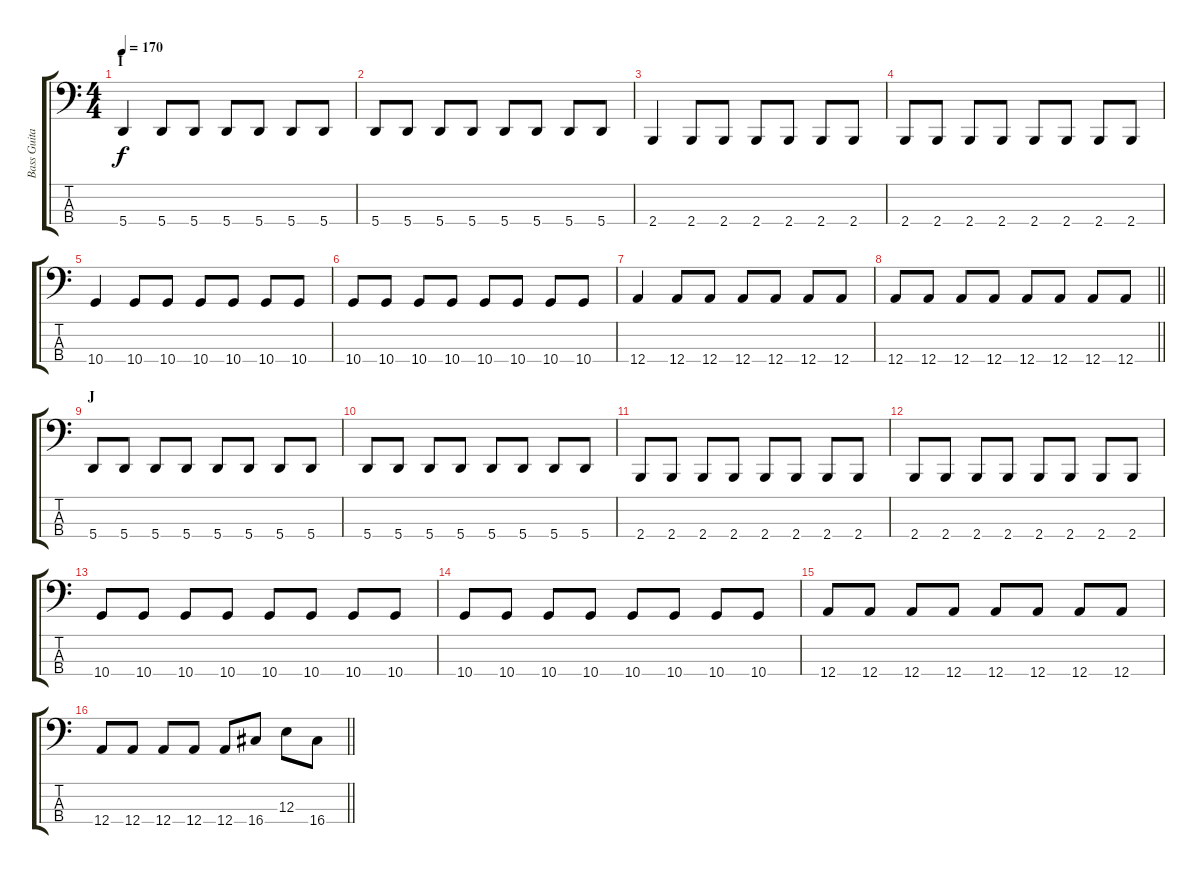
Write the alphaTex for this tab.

\track ("Bass Guitar" "Bass Guita") {instrument electricbasspick}
\staff {score tabs}
\tuning (D2 A1 E1 A0) {hide}
\ts (4 4)
\section ("" "I")
\tempo 170
\clef f4
\ks c
5.4.4{dy f} 5.4.8 5.4.8 5.4.8 5.4.8 5.4.8 5.4.8 |
5.4.8 5.4.8 5.4.8 5.4.8 5.4.8 5.4.8 5.4.8 5.4.8 |
2.4.4 2.4.8 2.4.8 2.4.8 2.4.8 2.4.8 2.4.8 |
2.4.8 2.4.8 2.4.8 2.4.8 2.4.8 2.4.8 2.4.8 2.4.8 |
10.4.4 10.4.8 10.4.8 10.4.8 10.4.8 10.4.8 10.4.8 |
10.4.8 10.4.8 10.4.8 10.4.8 10.4.8 10.4.8 10.4.8 10.4.8 |
12.4.4 12.4.8 12.4.8 12.4.8 12.4.8 12.4.8 12.4.8 |
\barLineRight lightlight
12.4.8 12.4.8 12.4.8 12.4.8 12.4.8 12.4.8 12.4.8 12.4.8 |
\section ("" "J")
5.4.8 5.4.8 5.4.8 5.4.8 5.4.8 5.4.8 5.4.8 5.4.8 |
5.4.8 5.4.8 5.4.8 5.4.8 5.4.8 5.4.8 5.4.8 5.4.8 |
2.4.8 2.4.8 2.4.8 2.4.8 2.4.8 2.4.8 2.4.8 2.4.8 |
2.4.8 2.4.8 2.4.8 2.4.8 2.4.8 2.4.8 2.4.8 2.4.8 |
10.4.8 10.4.8 10.4.8 10.4.8 10.4.8 10.4.8 10.4.8 10.4.8 |
10.4.8 10.4.8 10.4.8 10.4.8 10.4.8 10.4.8 10.4.8 10.4.8 |
12.4.8 12.4.8 12.4.8 12.4.8 12.4.8 12.4.8 12.4.8 12.4.8 |
\barLineRight lightlight
12.4.8 12.4.8 12.4.8 12.4.8 12.4.8 16.4.8 12.3.8 16.4.8
